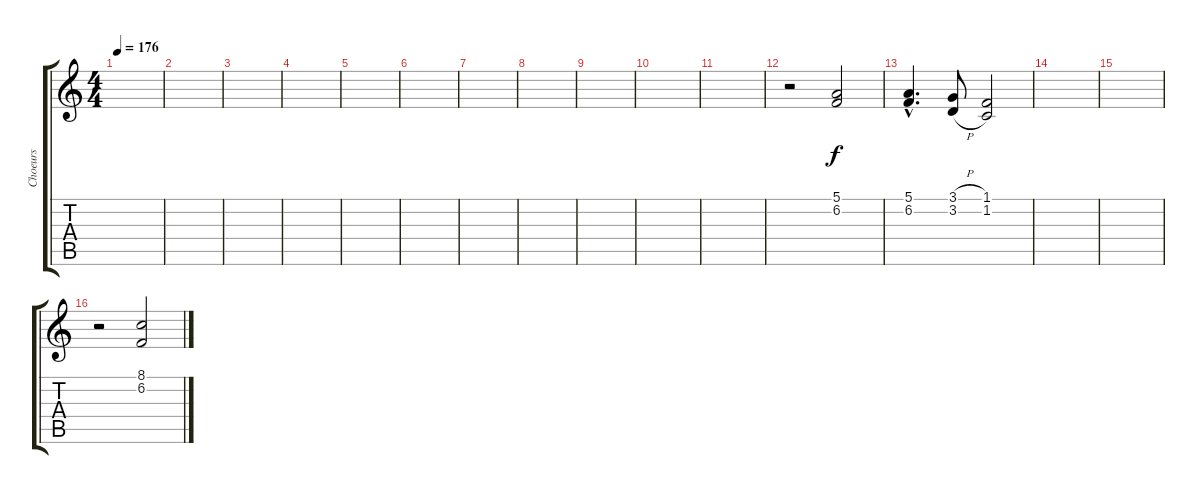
\track ("Choeurs" "Choeurs") {instrument lead1square}
\staff {score tabs}
\tuning (E4 B3 G3 D3 A2 E2) {hide}
\ts (4 4)
\tempo 176
\clef g2
\ks c
|
|
|
|
|
|
|
|
|
|
|
r.2 (5.1 6.2).2 |
(5.1{hac} 6.2{hac}).4{d} (3.1{h} 3.2{h}).8 (1.1 1.2).2 |
|
|
r.2 (8.1 6.2).2
